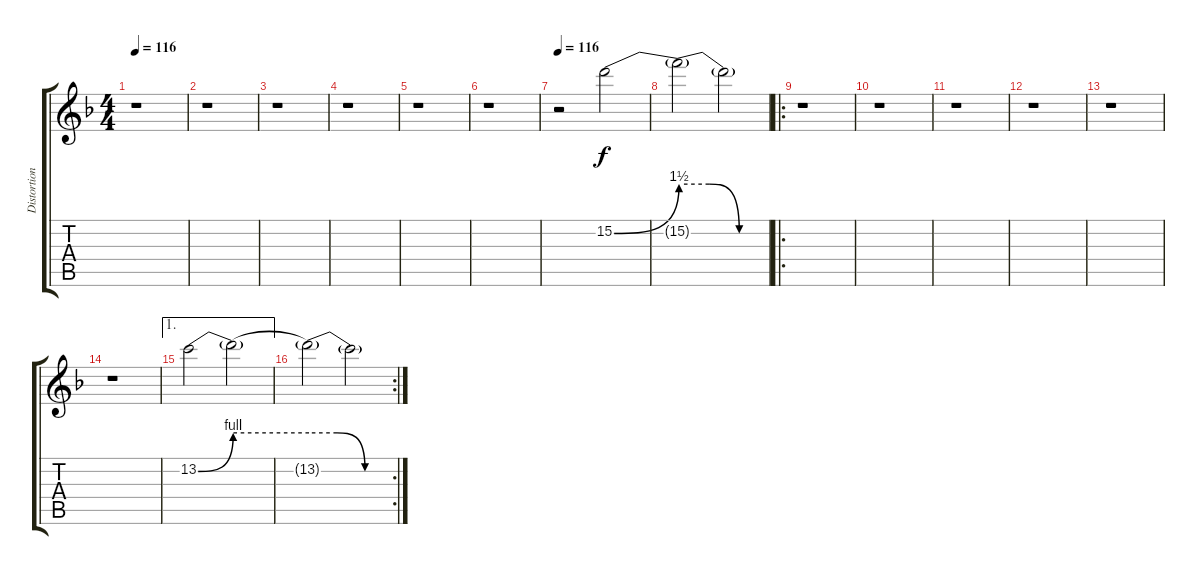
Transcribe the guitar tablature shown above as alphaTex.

\track ("Distortion Gtr" "Distortion") {instrument distortionguitar}
\staff {score tabs}
\tuning (E4 B3 G3 D3 A2 E2) {hide}
\ts (4 4)
\tempo 116
\clef g2
\ks f
r.1{dy f} |
r.1 |
r.1 |
r.1 |
r.1 |
r.1 |
\tempo 116
r.2 15.2{be (bend 0 0 60 6)}.2 |
15.2{be (custom 0 6 20 6 40 0 60 0) t}.2 15.2{t}.2 |
\ro
r.1 |
r.1 |
r.1 |
r.1 |
r.1 |
r.1 |
\ae 1
13.2{be (bend 0 0 60 4)}.2 13.2{be (hold 0 4 60 4) t}.2 |
\rc 2
13.2{be (custom 0 4 20 4 40 0 60 0) t}.2 13.2{t}.2
